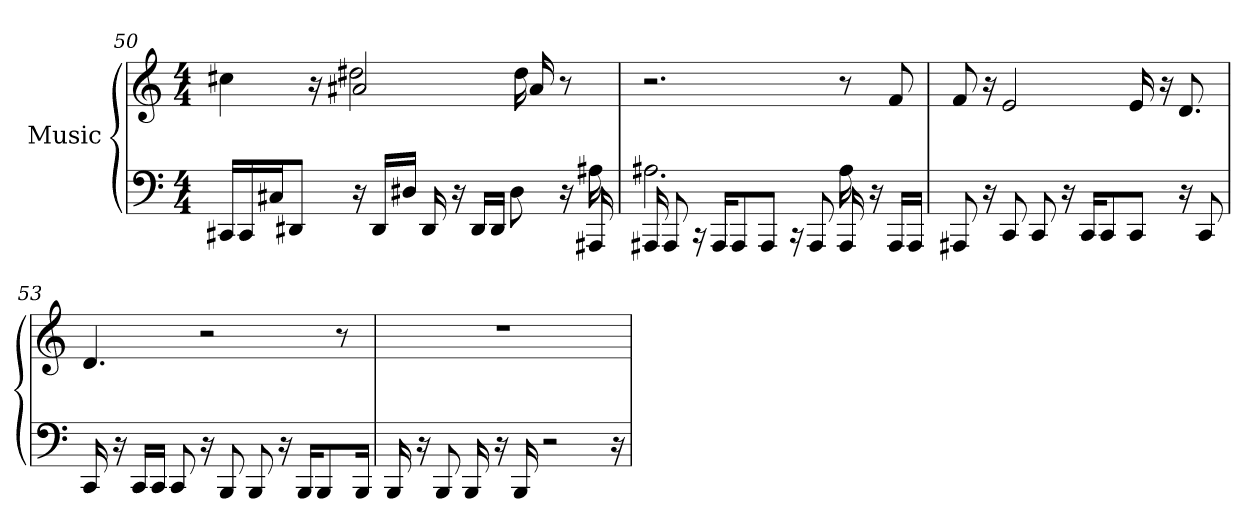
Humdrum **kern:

**kern	**kern
*part1	*part1
*staff2	*staff1
*I"Music	*
*clefF4	*clefG2
*k[]	*k[]
*C:	*C:
*M4/4	*M4/4
=50	=50
*^	*^
16CC#/LL	2...ryy	4cc#	16ryy
*	*	*v	*v
16CC#/J	.	.
16C#/K	.	.
8DD#/J	.	.
.	.	16r
*	*	*^
16r	.	2a#	2dd#
16DD#/LL	.	.	.
16D#/JJ	.	.	.
16DD#	.	.	.
16r	.	.	.
16DD#/LL	.	.	.
16DD#/JJ	.	.	.
8D#	.	.	.
.	.	16a#	16dd#
16r	.	8ryy	8r
16AAA#	16A#	.	.
*	*	*v	*v
=51	=51	=51
*	*^	*
16AAA#	2.A#	16ryy	2.r
2...ryy	.	8AAA#	.
.	.	16r	.
.	.	16AAA#/KL	.
.	.	8AAA#/	.
.	.	8AAA#/J	.
.	.	16r	.
.	.	8AAA#	.
.	16A#	16AAA#	8r
.	8.ryy	16r	.
.	.	16AAA#/LL	8f
.	.	16AAA#/JJ	.
*v	*v	*v	*
=52	=52
8AAA#	8f
16r	16r
8CC	2e
8CC	.
16r	.
16CC/KL	.
8CC/	.
8CC/J	16e
.	16r
16r	8.d
8CC	.
=53	=53
16CC	4.d
16r	.
16CC/LL	.
16CC/JJ	.
8CC	.
16r	2r
8BBB	.
8BBB	.
16r	.
16BBB/KL	.
8BBB/	.
.	8r
16BBB/Jk	.
=54	=54
16BBB	1r
16r	.
8BBB	.
16BBB	.
16r	.
16BBB	.
2r	.
16r	.
=	=
*-	*-
